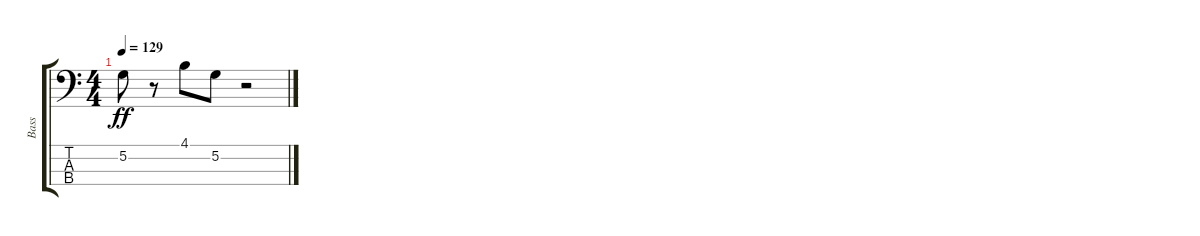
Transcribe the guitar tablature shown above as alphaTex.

\track ("Bass" "Bass") {instrument fretlessbass}
\staff {score tabs}
\tuning (G2 D2 A1 E1) {hide}
\ts (4 4)
\tempo 129
\clef f4
\ks c
5.2.8{dy ff} r.8 4.1.8 5.2.8 r.2
